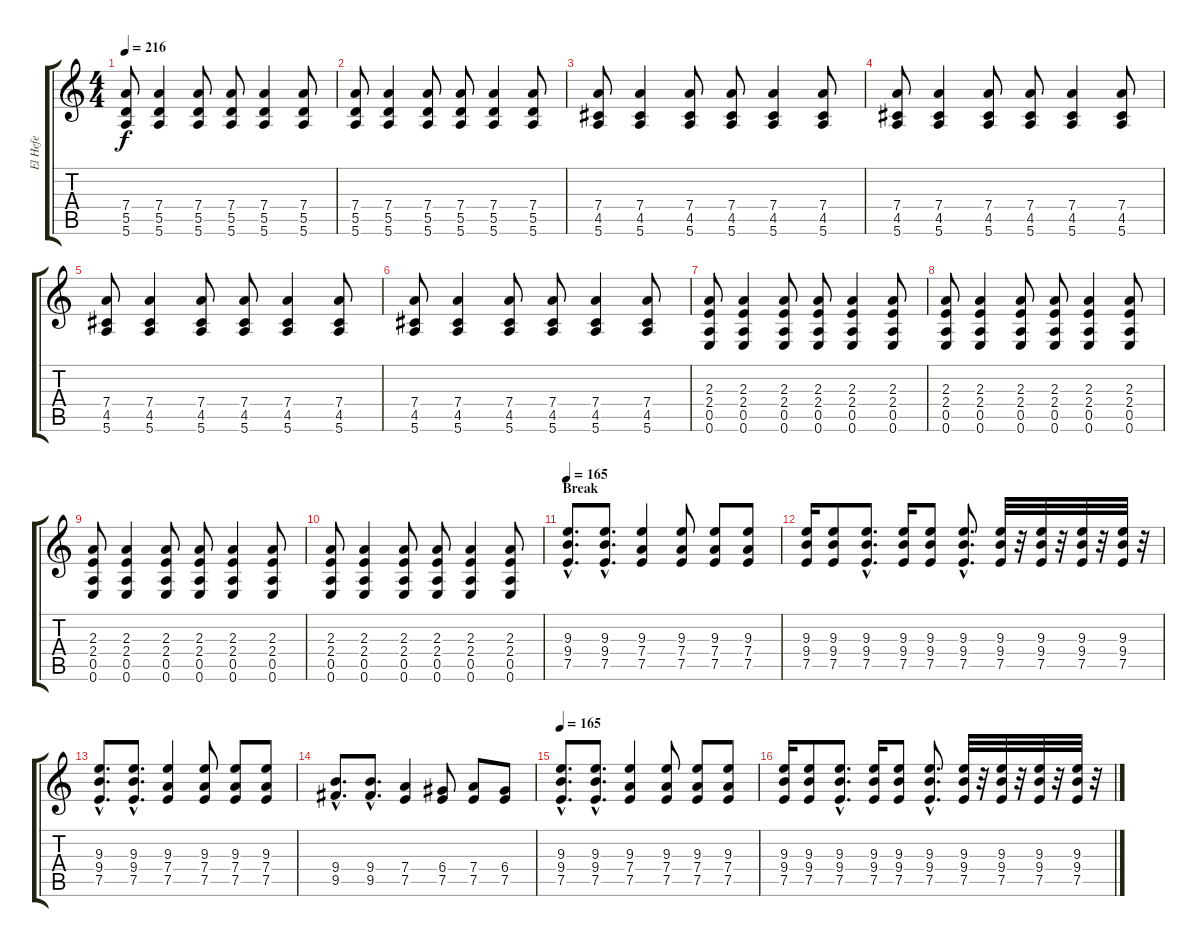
\track ("El Hefe" "El Hefe") {instrument overdrivenguitar}
\staff {score tabs}
\tuning (E4 B3 G3 D3 A2 E2) {hide}
\ts (4 4)
\tempo 216
\clef g2
\ks c
(7.4 5.5 5.6).8{dy f} (7.4 5.5 5.6).4 (7.4 5.5 5.6).8 (7.4 5.5 5.6).8 (7.4 5.5 5.6).4 (7.4 5.5 5.6).8 |
(7.4 5.5 5.6).8 (7.4 5.5 5.6).4 (7.4 5.5 5.6).8 (7.4 5.5 5.6).8 (7.4 5.5 5.6).4 (7.4 5.5 5.6).8 |
(7.4 4.5 5.6).8 (7.4 4.5 5.6).4 (7.4 4.5 5.6).8 (7.4 4.5 5.6).8 (7.4 4.5 5.6).4 (7.4 4.5 5.6).8 |
(7.4 4.5 5.6).8 (7.4 4.5 5.6).4 (7.4 4.5 5.6).8 (7.4 4.5 5.6).8 (7.4 4.5 5.6).4 (7.4 4.5 5.6).8 |
(7.4 4.5 5.6).8 (7.4 4.5 5.6).4 (7.4 4.5 5.6).8 (7.4 4.5 5.6).8 (7.4 4.5 5.6).4 (7.4 4.5 5.6).8 |
(7.4 4.5 5.6).8 (7.4 4.5 5.6).4 (7.4 4.5 5.6).8 (7.4 4.5 5.6).8 (7.4 4.5 5.6).4 (7.4 4.5 5.6).8 |
(2.3 2.4 0.5 0.6).8 (2.3 2.4 0.5 0.6).4 (2.3 2.4 0.5 0.6).8 (2.3 2.4 0.5 0.6).8 (2.3 2.4 0.5 0.6).4 (2.3 2.4 0.5 0.6).8 |
(2.3 2.4 0.5 0.6).8 (2.3 2.4 0.5 0.6).4 (2.3 2.4 0.5 0.6).8 (2.3 2.4 0.5 0.6).8 (2.3 2.4 0.5 0.6).4 (2.3 2.4 0.5 0.6).8 |
(2.3 2.4 0.5 0.6).8 (2.3 2.4 0.5 0.6).4 (2.3 2.4 0.5 0.6).8 (2.3 2.4 0.5 0.6).8 (2.3 2.4 0.5 0.6).4 (2.3 2.4 0.5 0.6).8 |
(2.3 2.4 0.5 0.6).8 (2.3 2.4 0.5 0.6).4 (2.3 2.4 0.5 0.6).8 (2.3 2.4 0.5 0.6).8 (2.3 2.4 0.5 0.6).4 (2.3 2.4 0.5 0.6).8 |
\section ("" "Break")
\tempo 165
(9.3{hac} 9.4{hac} 7.5{hac}).8{d} (9.3{hac} 9.4{hac} 7.5{hac}).8{d} (9.3 7.4 7.5).4 (9.3 7.4 7.5).8 (9.3 7.4 7.5).8 (9.3 7.4 7.5).8 |
(9.3 9.4 7.5).16 (9.3 9.4 7.5).8 (9.3{hac} 9.4{hac} 7.5{hac}).8{d} (9.3 9.4 7.5).16 (9.3 9.4 7.5).8 (9.3{hac} 9.4{hac} 7.5{hac}).8{d} (9.3 9.4 7.5).32{volume 11 instrument electricguitarmuted} r.32 (9.3 9.4 7.5).32 r.32 (9.3 9.4 7.5).32 r.32 (9.3 9.4 7.5).32 r.32 |
(9.3{hac} 9.4{hac} 7.5{hac}).8{d volume 14 instrument overdrivenguitar} (9.3{hac} 9.4{hac} 7.5{hac}).8{d} (9.3 7.4 7.5).4 (9.3 7.4 7.5).8 (9.3 7.4 7.5).8 (9.3 7.4 7.5).8 |
(9.4{hac} 9.5{hac}).8{d} (9.4{hac} 9.5{hac}).8{d} (7.4 7.5).4 (6.4 7.5).8 (7.4 7.5).8 (6.4 7.5).8 |
\tempo 165
(9.3{hac} 9.4{hac} 7.5{hac}).8{d} (9.3{hac} 9.4{hac} 7.5{hac}).8{d} (9.3 7.4 7.5).4 (9.3 7.4 7.5).8 (9.3 7.4 7.5).8 (9.3 7.4 7.5).8 |
(9.3 9.4 7.5).16 (9.3 9.4 7.5).8 (9.3{hac} 9.4{hac} 7.5{hac}).8{d} (9.3 9.4 7.5).16 (9.3 9.4 7.5).8 (9.3{hac} 9.4{hac} 7.5{hac}).8{d} (9.3 9.4 7.5).32{volume 11 instrument electricguitarmuted} r.32 (9.3 9.4 7.5).32 r.32 (9.3 9.4 7.5).32 r.32 (9.3 9.4 7.5).32 r.32
